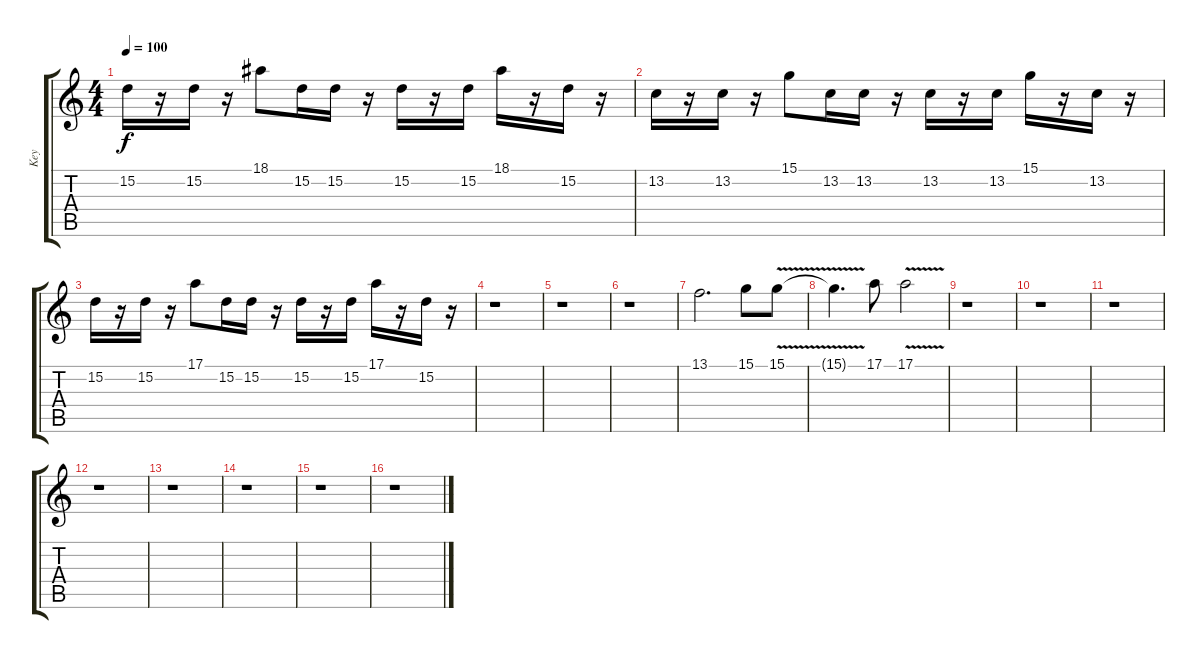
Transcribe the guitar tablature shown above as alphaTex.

\track ("Key" "Key") {instrument lead2sawtooth}
\staff {score tabs}
\tuning (E4 B3 G3 D3 A2 E2) {hide}
\ts (4 4)
\tempo 100
\clef g2
\ks c
15.2.16{dy f} r.16 15.2.16 r.16 18.1.8 15.2.16 15.2.16 r.16 15.2.16 r.16 15.2.16 18.1.16 r.16 15.2.16 r.16 |
13.2.16 r.16 13.2.16 r.16 15.1.8 13.2.16 13.2.16 r.16 13.2.16 r.16 13.2.16 15.1.16 r.16 13.2.16 r.16 |
15.2.16 r.16 15.2.16 r.16 17.1.8 15.2.16 15.2.16 r.16 15.2.16 r.16 15.2.16 17.1.16 r.16 15.2.16 r.16 |
r.1 |
r.1 |
r.1 |
13.1.2{d volume 8} 15.1.8 15.1{v}.8 |
15.1{t}.4{d} 17.1.8 17.1{v}.2 |
r.1 |
r.1 |
r.1 |
r.1 |
r.1 |
r.1 |
r.1 |
r.1
